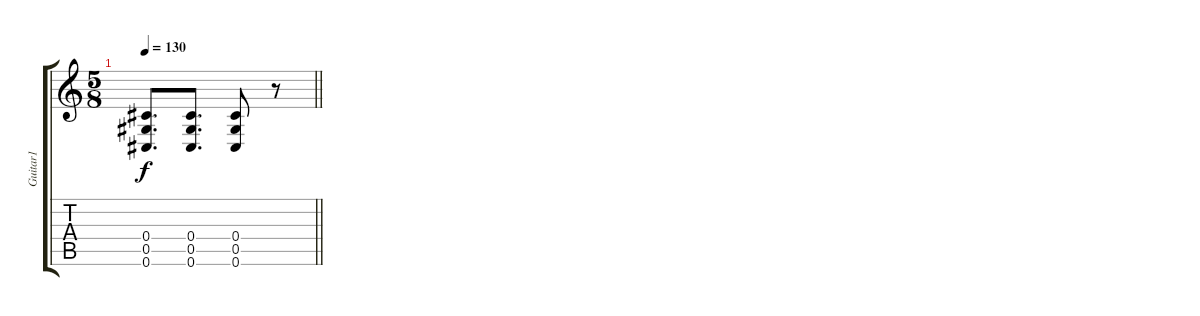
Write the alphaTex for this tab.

\track ("Guitar1" "Guitar1") {instrument distortionguitar}
\staff {score tabs}
\tuning (Eb4 Bb3 Gb3 Db3 Ab2 Db2) {hide}
\ts (5 8)
\tempo 130
\clef g2
\barLineRight lightlight
\ks c
(0.4 0.5 0.6).8{d dy f} (0.4 0.5 0.6).8{d} (0.4 0.5 0.6).8 r.8
